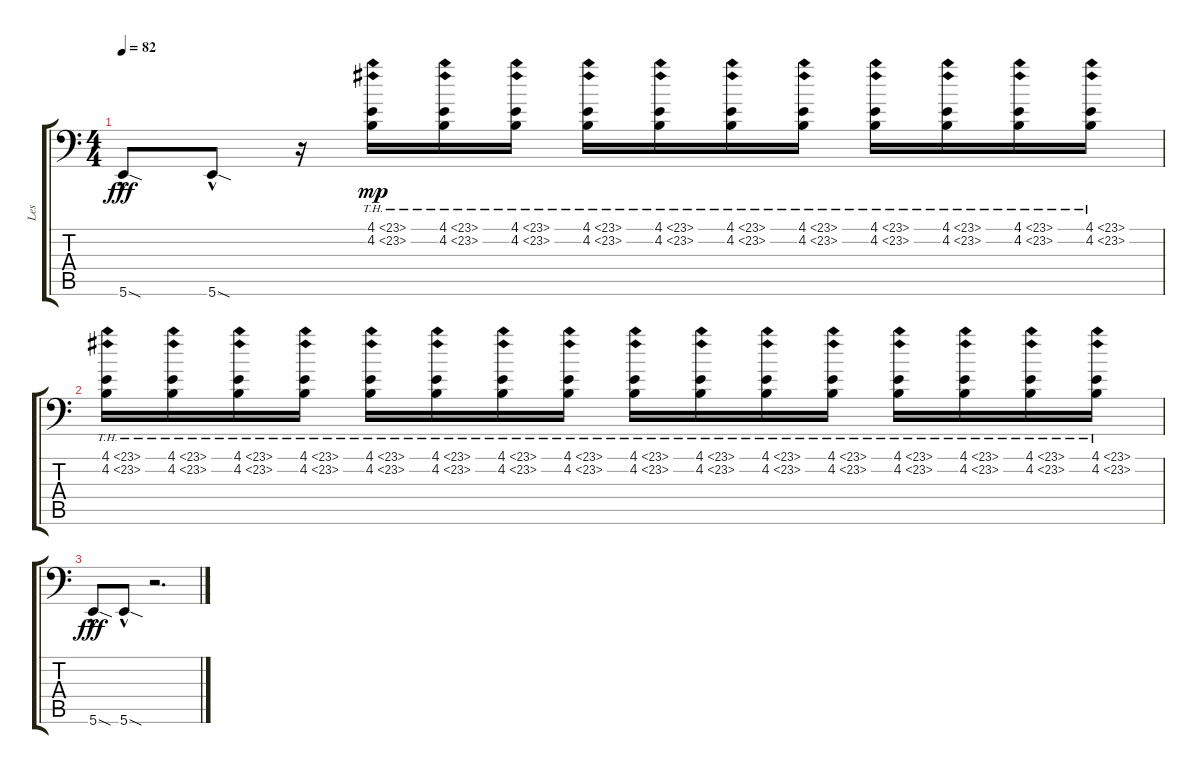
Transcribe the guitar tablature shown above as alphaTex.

\track ("Les " "Les ") {instrument fretlessbass}
\staff {score tabs}
\tuning (C3 G2 D2 A1 E1 B0) {hide}
\ts (4 4)
\tempo 82
\clef f4
\ks c
5.6{sod hac}.8{dy fff} 5.6{sod hac}.8 r.16 (4.1{th 19} 4.2{th 19}).16{dy mp} (4.1{th 19} 4.2{th 19}).16 (4.1{th 19} 4.2{th 19}).16 (4.1{th 19} 4.2{th 19}).16 (4.1{th 19} 4.2{th 19}).16 (4.1{th 19} 4.2{th 19}).16 (4.1{th 19} 4.2{th 19}).16 (4.1{th 19} 4.2{th 19}).16 (4.1{th 19} 4.2{th 19}).16 (4.1{th 19} 4.2{th 19}).16 (4.1{th 19} 4.2{th 19}).16 |
(4.1{th 19} 4.2{th 19}).16 (4.1{th 19} 4.2{th 19}).16 (4.1{th 19} 4.2{th 19}).16 (4.1{th 19} 4.2{th 19}).16 (4.1{th 19} 4.2{th 19}).16 (4.1{th 19} 4.2{th 19}).16 (4.1{th 19} 4.2{th 19}).16 (4.1{th 19} 4.2{th 19}).16 (4.1{th 19} 4.2{th 19}).16 (4.1{th 19} 4.2{th 19}).16 (4.1{th 19} 4.2{th 19}).16 (4.1{th 19} 4.2{th 19}).16 (4.1{th 19} 4.2{th 19}).16 (4.1{th 19} 4.2{th 19}).16 (4.1{th 19} 4.2{th 19}).16 (4.1{th 19} 4.2{th 19}).16 |
5.6{sod hac}.8{dy fff} 5.6{sod hac}.8 r.2{d}
